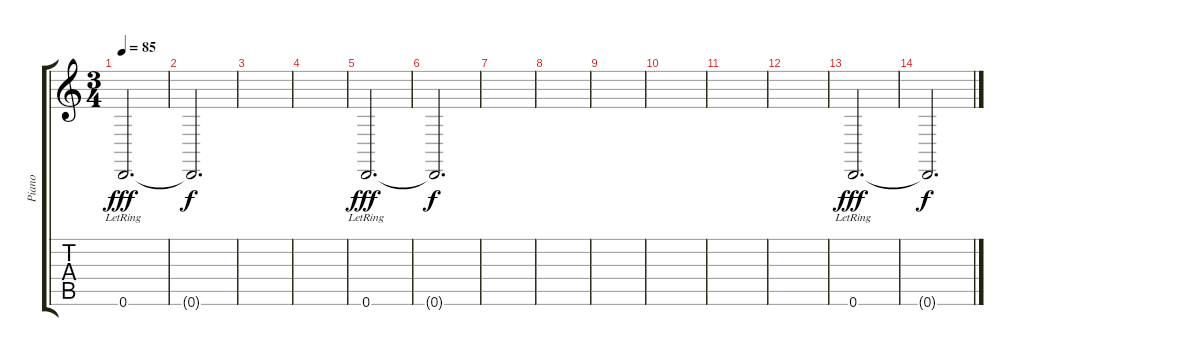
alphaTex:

\track ("Piano" "Piano") {instrument acousticgrandpiano}
\staff {score tabs}
\tuning (D4 A3 F3 C3 G2 D2) {hide}
\ts (3 4)
\tempo 85
\clef g2
\ks c
0.6{lr}.2{d dy fff} |
0.6{t}.2{d dy f} |
|
|
0.6{lr}.2{d dy fff} |
0.6{t}.2{d dy f} |
|
|
|
|
|
|
0.6{lr}.2{d dy fff} |
0.6{t}.2{d dy f}
